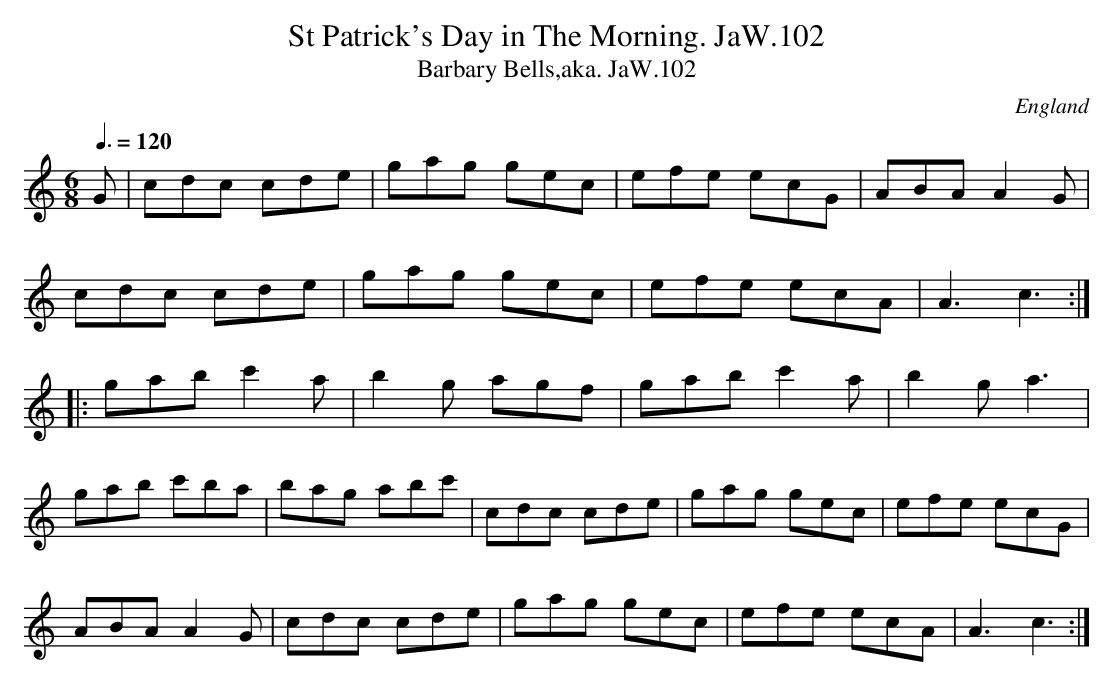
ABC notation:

X:1
T:St Patrick's Day in The Morning. JaW.102
T:Barbary Bells,aka. JaW.102
M:6/8
L:1/8
Q:3/8=120
O:England
notC:2A + 2B = 40 bars.
K:C major
G|cdc cde|gag gec|efe ecG|ABA A2G|!
cdc cde|gag gec|efe ecA|A3c3:|!
|:gab c'2a|b2g agf|gab c'2a|b2g a3|!
gab c'ba|bag abc'|cdc cde|gag gec|efe ecG|!
ABA A2G|cdc cde|gag gec|efe ecA|A3c3:|
